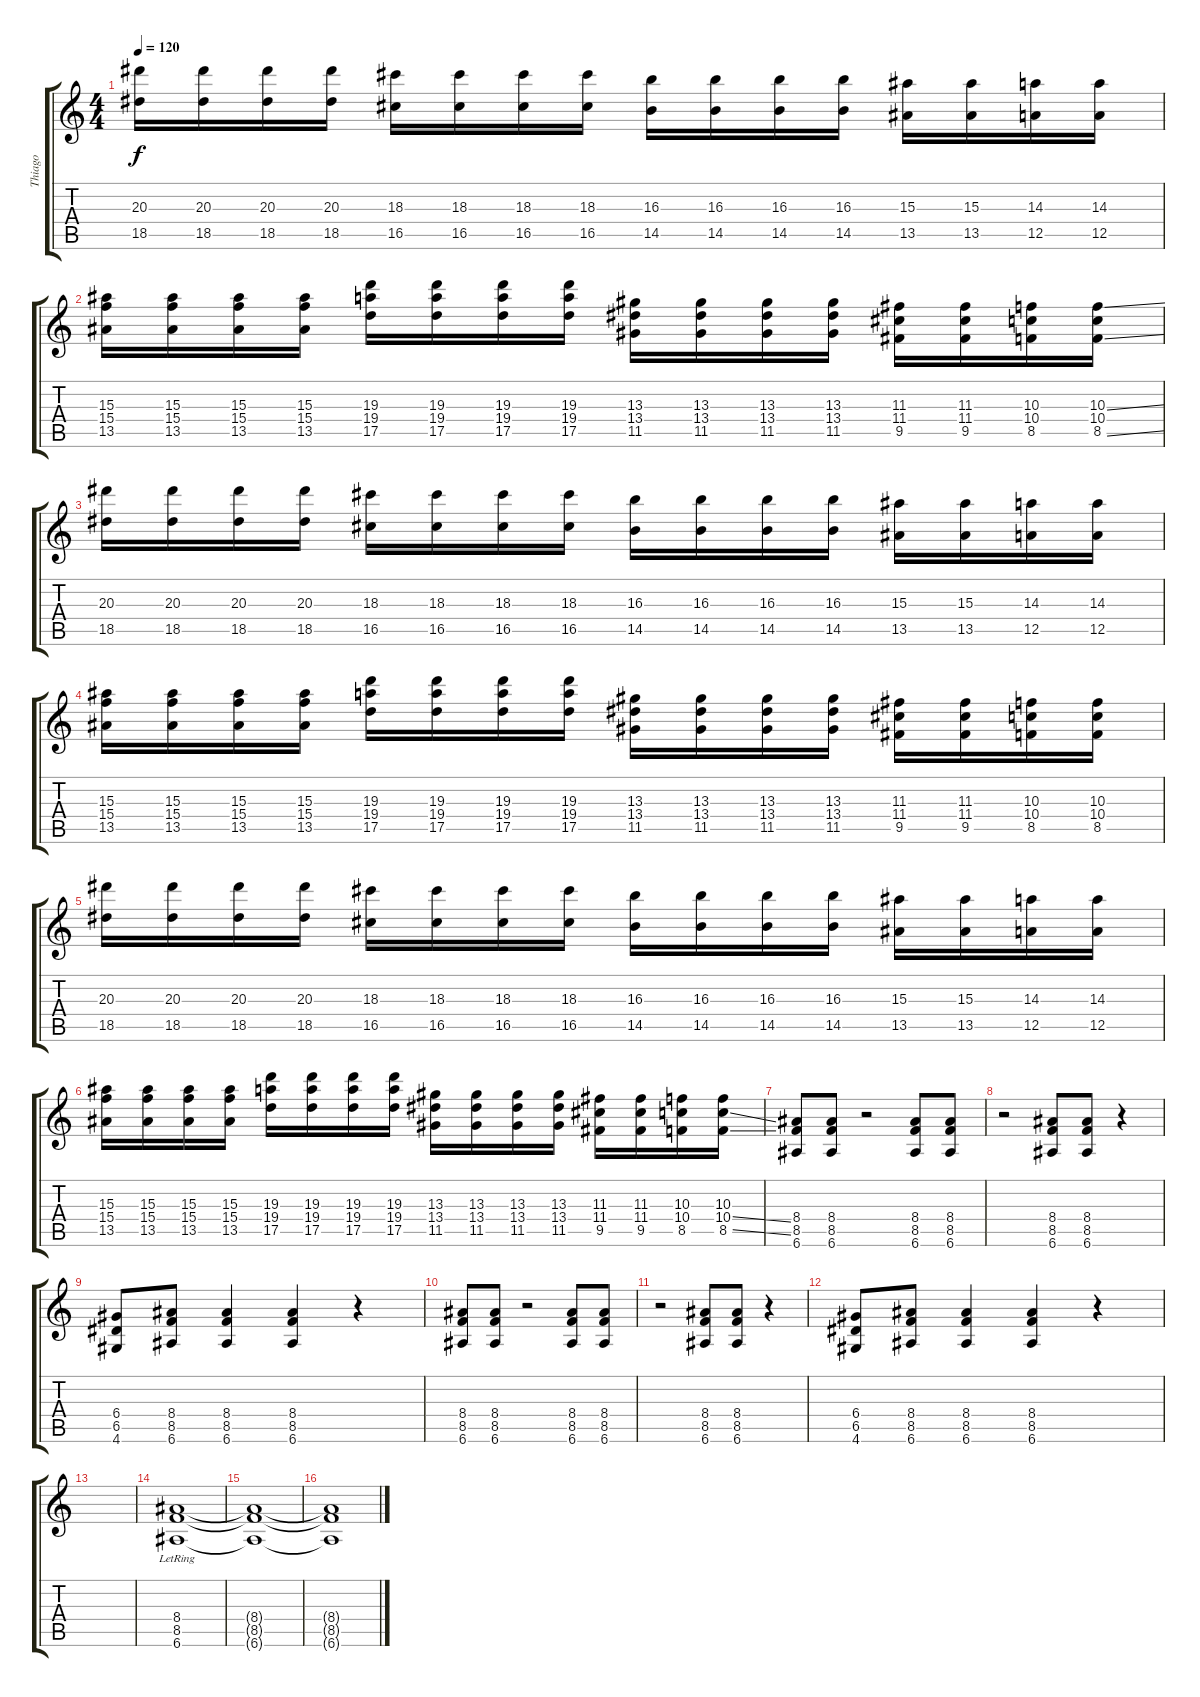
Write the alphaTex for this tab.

\track ("Thiago" "Thiago") {instrument distortionguitar}
\staff {score tabs}
\tuning (E4 B3 G3 D3 A2 E2) {hide}
\ts (4 4)
\tempo 120
\clef g2
\ks c
(20.3 18.5).16{dy f} (20.3 18.5).16 (20.3 18.5).16 (20.3 18.5).16 (18.3 16.5).16 (18.3 16.5).16 (18.3 16.5).16 (18.3 16.5).16 (16.3 14.5).16 (16.3 14.5).16 (16.3 14.5).16 (16.3 14.5).16 (15.3 13.5).16 (15.3 13.5).16 (14.3 12.5).16 (14.3 12.5).16 |
(15.3 15.4 13.5).16 (15.3 15.4 13.5).16 (15.3 15.4 13.5).16 (15.3 15.4 13.5).16 (19.3 19.4 17.5).16 (19.3 19.4 17.5).16 (19.3 19.4 17.5).16 (19.3 19.4 17.5).16 (13.3 13.4 11.5).16 (13.3 13.4 11.5).16 (13.3 13.4 11.5).16 (13.3 13.4 11.5).16 (11.3 11.4 9.5).16 (11.3 11.4 9.5).16 (10.3 10.4 8.5).16 (10.3{ss} 10.4 8.5{ss}).16 |
(20.3 18.5).16 (20.3 18.5).16 (20.3 18.5).16 (20.3 18.5).16 (18.3 16.5).16 (18.3 16.5).16 (18.3 16.5).16 (18.3 16.5).16 (16.3 14.5).16 (16.3 14.5).16 (16.3 14.5).16 (16.3 14.5).16 (15.3 13.5).16 (15.3 13.5).16 (14.3 12.5).16 (14.3 12.5).16 |
(15.3 15.4 13.5).16 (15.3 15.4 13.5).16 (15.3 15.4 13.5).16 (15.3 15.4 13.5).16 (19.3 19.4 17.5).16 (19.3 19.4 17.5).16 (19.3 19.4 17.5).16 (19.3 19.4 17.5).16 (13.3 13.4 11.5).16 (13.3 13.4 11.5).16 (13.3 13.4 11.5).16 (13.3 13.4 11.5).16 (11.3 11.4 9.5).16 (11.3 11.4 9.5).16 (10.3 10.4 8.5).16 (10.3 10.4 8.5).16 |
(20.3 18.5).16 (20.3 18.5).16 (20.3 18.5).16 (20.3 18.5).16 (18.3 16.5).16 (18.3 16.5).16 (18.3 16.5).16 (18.3 16.5).16 (16.3 14.5).16 (16.3 14.5).16 (16.3 14.5).16 (16.3 14.5).16 (15.3 13.5).16 (15.3 13.5).16 (14.3 12.5).16 (14.3 12.5).16 |
(15.3 15.4 13.5).16 (15.3 15.4 13.5).16 (15.3 15.4 13.5).16 (15.3 15.4 13.5).16 (19.3 19.4 17.5).16 (19.3 19.4 17.5).16 (19.3 19.4 17.5).16 (19.3 19.4 17.5).16 (13.3 13.4 11.5).16 (13.3 13.4 11.5).16 (13.3 13.4 11.5).16 (13.3 13.4 11.5).16 (11.3 11.4 9.5).16 (11.3 11.4 9.5).16 (10.3 10.4 8.5).16 (10.3 10.4{ss} 8.5{ss}).16 |
(8.4 8.5 6.6).8 (8.4 8.5 6.6).8 r.2 (8.4 8.5 6.6).8 (8.4 8.5 6.6).8 |
r.2 (8.4 8.5 6.6).8 (8.4 8.5 6.6).8 r.4 |
(6.4 6.5 4.6).8 (8.4 8.5 6.6).8 (8.4 8.5 6.6).4 (8.4 8.5 6.6).4 r.4 |
(8.4 8.5 6.6).8 (8.4 8.5 6.6).8 r.2 (8.4 8.5 6.6).8 (8.4 8.5 6.6).8 |
r.2 (8.4 8.5 6.6).8 (8.4 8.5 6.6).8 r.4 |
(6.4 6.5 4.6).8 (8.4 8.5 6.6).8 (8.4 8.5 6.6).4 (8.4 8.5 6.6).4 r.4 |
|
(8.4 8.5{lr} 6.6).1 |
(8.4{t} 8.5{t} 6.6{t}).1 |
(8.4{t} 8.5{t} 6.6{t}).1
